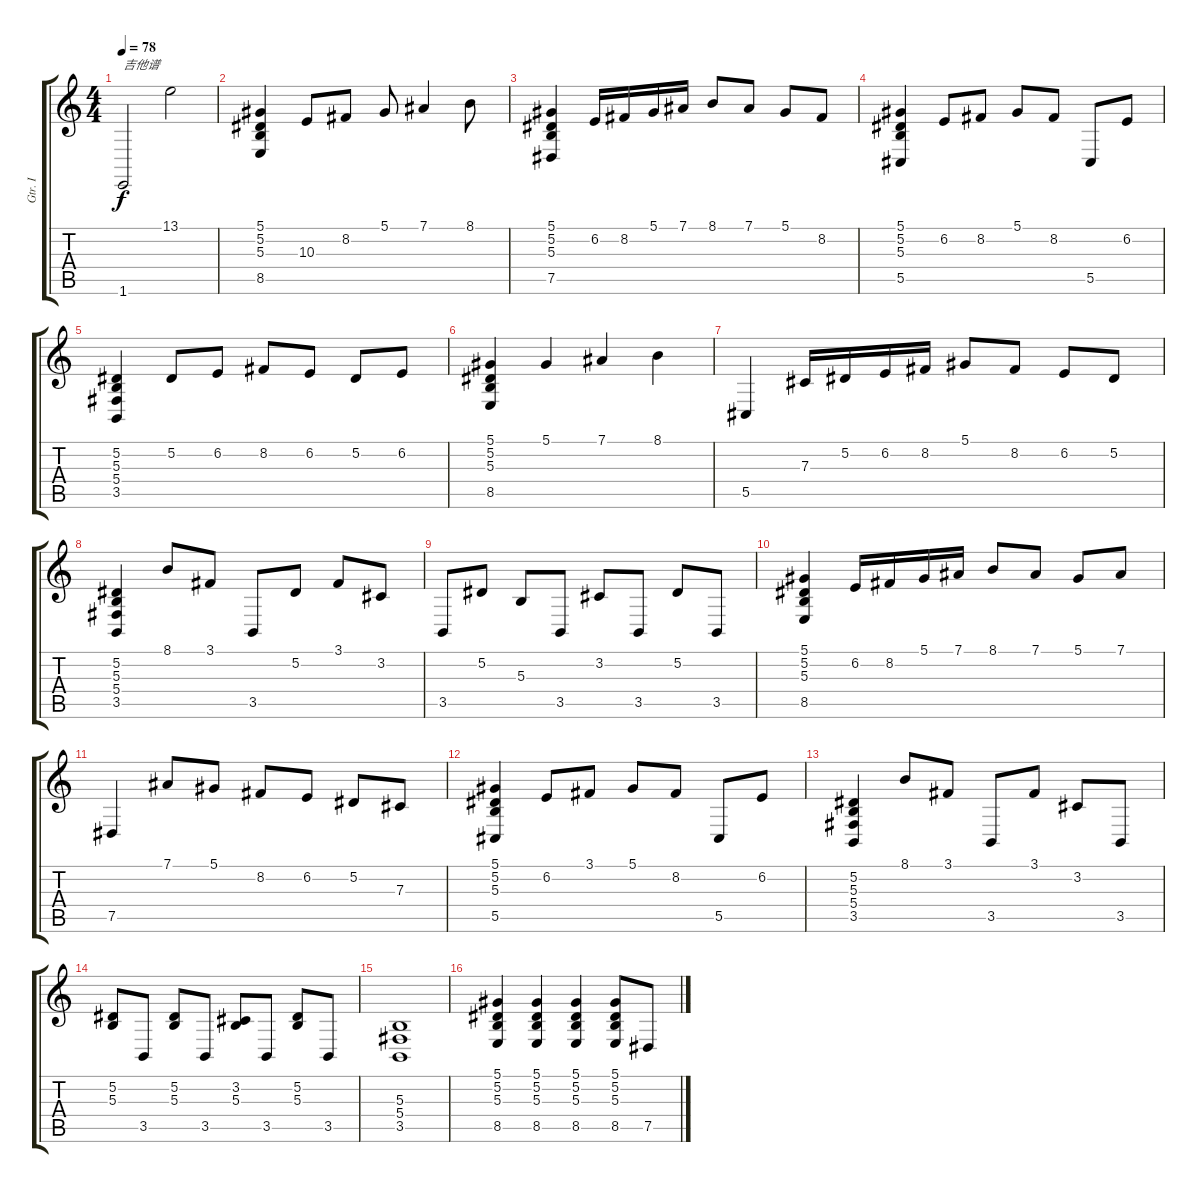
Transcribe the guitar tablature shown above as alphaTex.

\track ("Gtr. I " "Gtr. I ") {instrument acousticgrandpiano}
\staff {score tabs}
\tuning (Eb4 Bb3 Gb3 Db3 Ab2 Eb2) {hide}
\ts (4 4)
\tempo 78
\clef g2
\ks c
1.6.2{txt "吉他谱" dy f instrument acousticgrandpiano} 13.1.2 |
(5.1 5.2 5.3 8.5).4 10.3.8 8.2.8 5.1.8 7.1.4 8.1.8 |
(5.1 5.2 5.3 7.5).4 6.2.16 8.2.16 5.1.16 7.1.16 8.1.8 7.1.8 5.1.8 8.2.8 |
(5.1 5.2 5.3 5.5).4 6.2.8 8.2.8 5.1.8 8.2.8 5.5.8 6.2.8 |
(5.2 5.3 5.4 3.5).4 5.2.8 6.2.8 8.2.8 6.2.8 5.2.8 6.2.8 |
(5.1 5.2 5.3 8.5).4 5.1.4 7.1.4 8.1.4 |
5.5.4 7.3.16 5.2.16 6.2.16 8.2.16 5.1.8 8.2.8 6.2.8 5.2.8 |
(5.2 5.3 5.4 3.5).4 8.1.8 3.1.8 3.5.8 5.2.8 3.1.8 3.2.8 |
3.5.8 5.2.8 5.3.8 3.5.8 3.2.8 3.5.8 5.2.8 3.5.8 |
(5.1 5.2 5.3 8.5).4 6.2.16 8.2.16 5.1.16 7.1.16 8.1.8 7.1.8 5.1.8 7.1.8 |
7.5.4 7.1.8 5.1.8 8.2.8 6.2.8 5.2.8 7.3.8 |
(5.1 5.2 5.3 5.5).4 6.2.8 3.1.8 5.1.8 8.2.8 5.5.8 6.2.8 |
(5.2 5.3 5.4 3.5).4 8.1.8 3.1.8 3.5.8 3.1.8 3.2.8 3.5.8 |
(5.2 5.3).8 3.5.8 (5.2 5.3).8 3.5.8 (3.2 5.3).8 3.5.8 (5.2 5.3).8 3.5.8 |
(5.3 5.4 3.5).1 |
(5.1 5.2 5.3 8.5).4 (5.1 5.2 5.3 8.5).4 (5.1 5.2 5.3 8.5).4 (5.1 5.2 5.3 8.5).8 7.5.8
